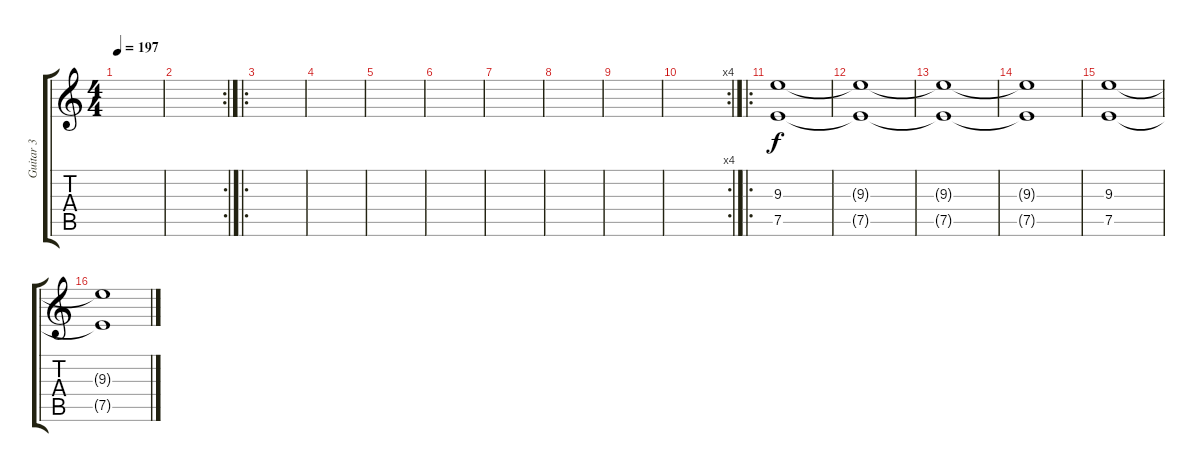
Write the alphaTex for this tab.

\track ("Guitar 3" "Guitar 3") {instrument overdrivenguitar}
\staff {score tabs}
\tuning (E4 B3 G3 D3 A2 E2) {hide}
\ts (4 4)
\tempo 197
\clef g2
\ks c
|
\rc 2
|
\ro
|
|
|
|
|
|
|
\rc 4
|
\ro
(9.3 7.5).1 |
(9.3{t} 7.5{t}).1 |
(9.3{t} 7.5{t}).1 |
(9.3{t} 7.5{t}).1 |
(9.3 7.5).1 |
(9.3{t} 7.5{t}).1
